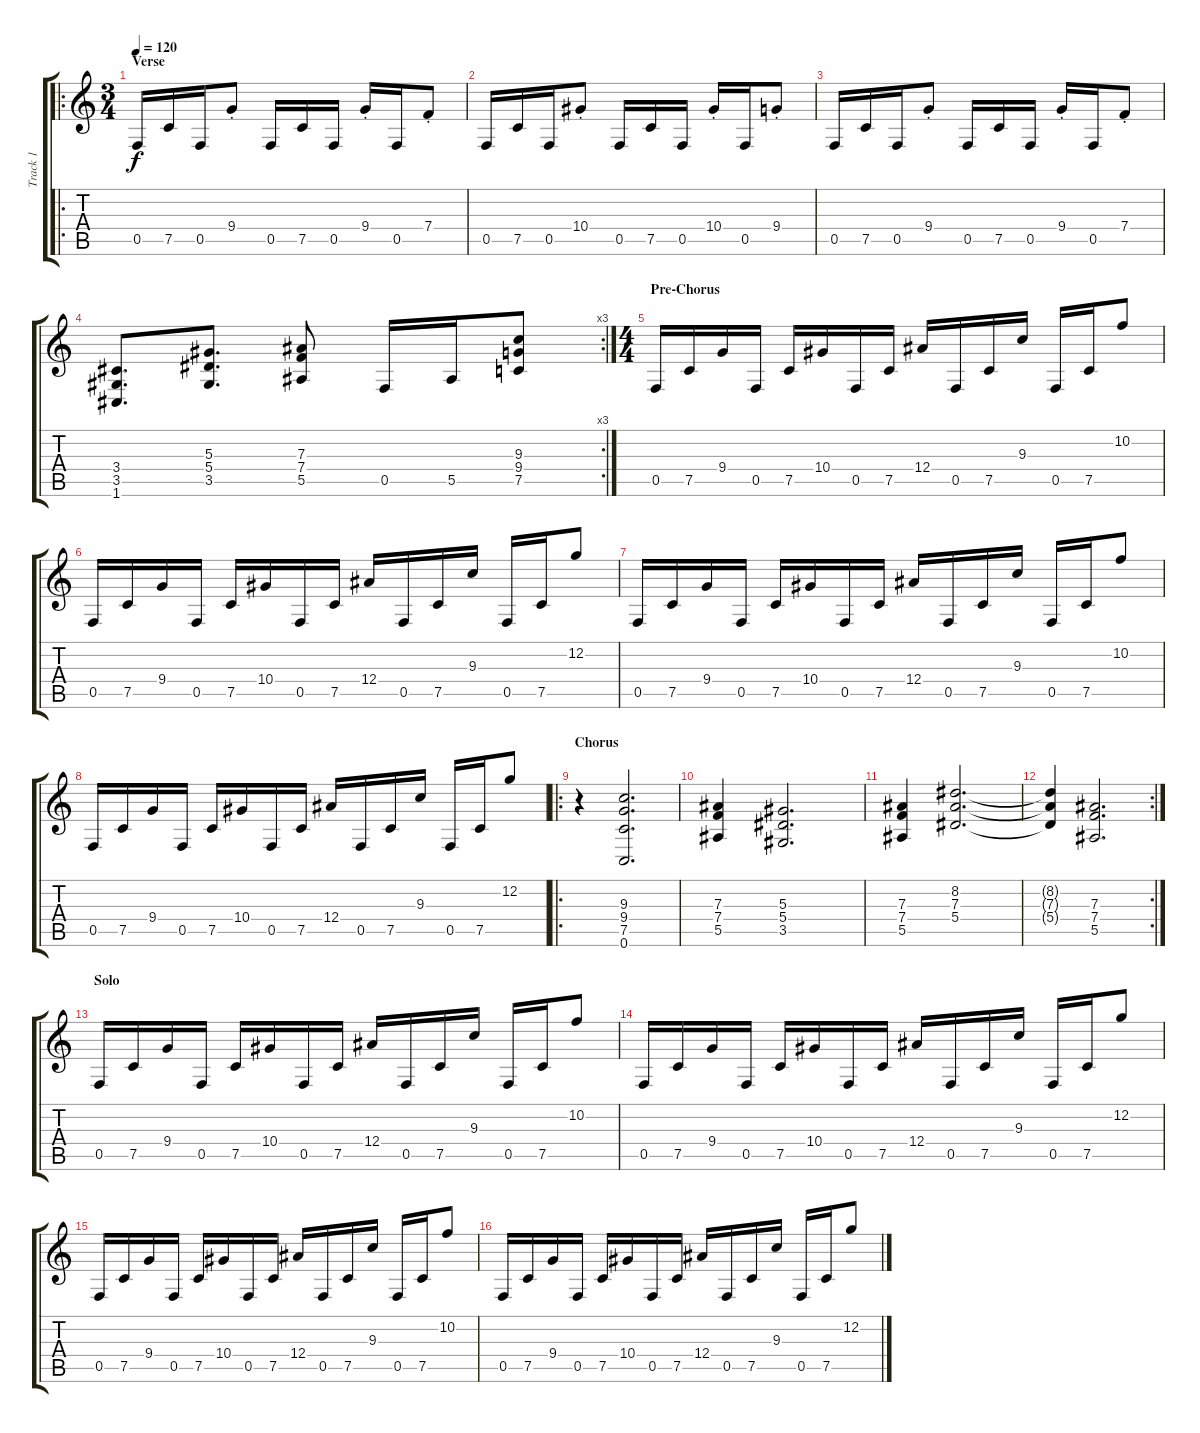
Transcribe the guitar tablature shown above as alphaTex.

\track ("Track 1" "Track 1") {instrument distortionguitar}
\staff {score tabs}
\tuning (C4 G3 Eb3 Bb2 F2 C2) {hide}
\ro
\ts (3 4)
\section ("" "Verse")
\tempo 120
\clef g2
\ks c
0.5.16{dy f} 7.5.16 0.5.16 9.4{st}.8 0.5.16 7.5.16 0.5.16 9.4{st}.16 0.5.16 7.4{st}.8 |
0.5.16 7.5.16 0.5.16 10.4{st}.8 0.5.16 7.5.16 0.5.16 10.4{st}.16 0.5.16 9.4{st}.8 |
0.5.16 7.5.16 0.5.16 9.4{st}.8 0.5.16 7.5.16 0.5.16 9.4{st}.16 0.5.16 7.4{st}.8 |
\rc 3
(3.4 3.5 1.6).8{d} (5.3 5.4 3.5).8{d} (7.3 7.4 5.5).8 0.5.16 5.5.16 (9.3 9.4 7.5).8 |
\ts (4 4)
\section ("" "Pre-Chorus")
0.5.16 7.5.16 9.4.16 0.5.16 7.5.16 10.4.16 0.5.16 7.5.16 12.4.16 0.5.16 7.5.16 9.3.16 0.5.16 7.5.16 10.2.8 |
0.5.16 7.5.16 9.4.16 0.5.16 7.5.16 10.4.16 0.5.16 7.5.16 12.4.16 0.5.16 7.5.16 9.3.16 0.5.16 7.5.16 12.2.8 |
0.5.16 7.5.16 9.4.16 0.5.16 7.5.16 10.4.16 0.5.16 7.5.16 12.4.16 0.5.16 7.5.16 9.3.16 0.5.16 7.5.16 10.2.8 |
0.5.16 7.5.16 9.4.16 0.5.16 7.5.16 10.4.16 0.5.16 7.5.16 12.4.16 0.5.16 7.5.16 9.3.16 0.5.16 7.5.16 12.2.8 |
\ro
\section ("" "Chorus")
r.4 (9.3 9.4 7.5 0.6).2{d} |
(7.3 7.4 5.5).4 (5.3 5.4 3.5).2{d} |
(7.3 7.4 5.5).4 (8.2 7.3 5.4).2{d} |
\rc 2
(8.2{t} 7.3{t} 5.4{t}).4 (7.3 7.4 5.5).2{d} |
\section ("" "Solo")
0.5.16 7.5.16 9.4.16 0.5.16 7.5.16 10.4.16 0.5.16 7.5.16 12.4.16 0.5.16 7.5.16 9.3.16 0.5.16 7.5.16 10.2.8 |
0.5.16 7.5.16 9.4.16 0.5.16 7.5.16 10.4.16 0.5.16 7.5.16 12.4.16 0.5.16 7.5.16 9.3.16 0.5.16 7.5.16 12.2.8 |
0.5.16 7.5.16 9.4.16 0.5.16 7.5.16 10.4.16 0.5.16 7.5.16 12.4.16 0.5.16 7.5.16 9.3.16 0.5.16 7.5.16 10.2.8 |
0.5.16 7.5.16 9.4.16 0.5.16 7.5.16 10.4.16 0.5.16 7.5.16 12.4.16 0.5.16 7.5.16 9.3.16 0.5.16 7.5.16 12.2.8
